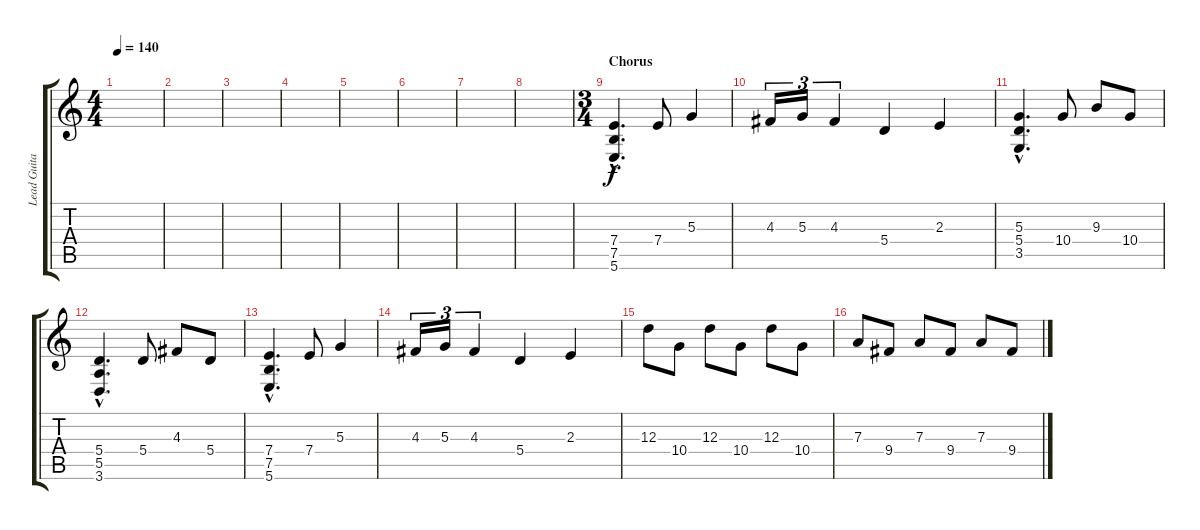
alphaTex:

\track ("Lead Guitar II" "Lead Guita") {instrument distortionguitar}
\staff {score tabs}
\tuning (B3 Gb3 D3 A2 E2 B1) {hide}
\ts (4 4)
\tempo 140
\clef g2
\ks c
|
|
|
|
|
|
|
|
\ts (3 4)
\section ("" "Chorus")
(7.4{hac} 7.5{hac} 5.6{hac}).4{d} 7.4.8 5.3.4 |
4.3.16{tu (3 2)} 5.3.16{tu (3 2)} 4.3.4{tu (3 2)} 5.4.4 2.3.4 |
(5.3{hac} 5.4{hac} 3.5{hac}).4{d} 10.4.8 9.3.8 10.4.8 |
(5.4{hac} 5.5{hac} 3.6{hac}).4{d} 5.4.8 4.3.8 5.4.8 |
(7.4{hac} 7.5{hac} 5.6{hac}).4{d} 7.4.8 5.3.4 |
4.3.16{tu (3 2)} 5.3.16{tu (3 2)} 4.3.4{tu (3 2)} 5.4.4 2.3.4 |
12.3.8 10.4.8 12.3.8 10.4.8 12.3.8 10.4.8 |
7.3.8 9.4.8 7.3.8 9.4.8 7.3.8 9.4.8
